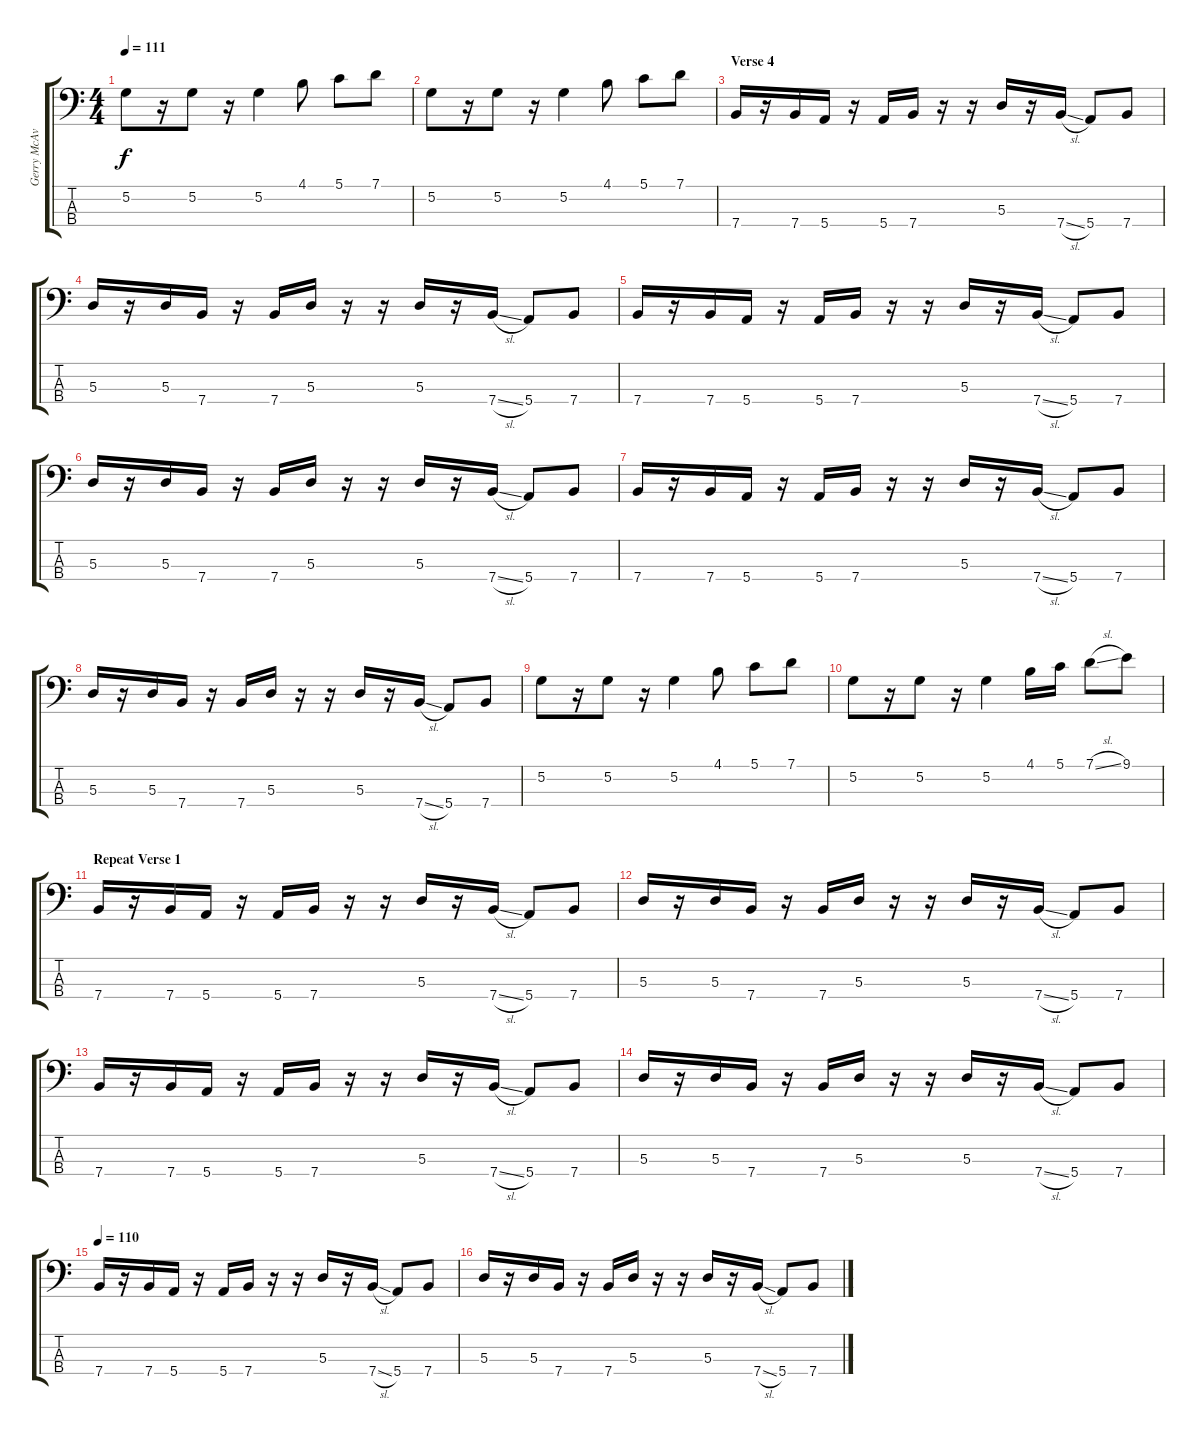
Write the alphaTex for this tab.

\track ("Gerry McAvoy" "Gerry McAv") {instrument electricbasspick}
\staff {score tabs}
\tuning (G2 D2 A1 E1) {hide}
\ts (4 4)
\tempo 111
\clef f4
\ks c
5.2.8{dy f} r.16 5.2.8 r.16 5.2.4 4.1.8 5.1.8 7.1.8 |
5.2.8 r.16 5.2.8 r.16 5.2.4 4.1.8 5.1.8 7.1.8 |
\section ("" "Verse 4")
7.4.16 r.16 7.4.16 5.4.16 r.16 5.4.16 7.4.16 r.16 r.16 5.3.16 r.16 7.4{sl}.16 5.4.8 7.4.8 |
5.3.16 r.16 5.3.16 7.4.16 r.16 7.4.16 5.3.16 r.16 r.16 5.3.16 r.16 7.4{sl}.16 5.4.8 7.4.8 |
7.4.16 r.16 7.4.16 5.4.16 r.16 5.4.16 7.4.16 r.16 r.16 5.3.16 r.16 7.4{sl}.16 5.4.8 7.4.8 |
5.3.16 r.16 5.3.16 7.4.16 r.16 7.4.16 5.3.16 r.16 r.16 5.3.16 r.16 7.4{sl}.16 5.4.8 7.4.8 |
7.4.16 r.16 7.4.16 5.4.16 r.16 5.4.16 7.4.16 r.16 r.16 5.3.16 r.16 7.4{sl}.16 5.4.8 7.4.8 |
5.3.16 r.16 5.3.16 7.4.16 r.16 7.4.16 5.3.16 r.16 r.16 5.3.16 r.16 7.4{sl}.16 5.4.8 7.4.8 |
5.2.8 r.16 5.2.8 r.16 5.2.4 4.1.8 5.1.8 7.1.8 |
5.2.8 r.16 5.2.8 r.16 5.2.4 4.1.16 5.1.16 7.1{sl}.8 9.1.8 |
\section ("" "Repeat Verse 1")
7.4.16 r.16 7.4.16 5.4.16 r.16 5.4.16 7.4.16 r.16 r.16 5.3.16 r.16 7.4{sl}.16 5.4.8 7.4.8 |
5.3.16 r.16 5.3.16 7.4.16 r.16 7.4.16 5.3.16 r.16 r.16 5.3.16 r.16 7.4{sl}.16 5.4.8 7.4.8 |
7.4.16 r.16 7.4.16 5.4.16 r.16 5.4.16 7.4.16 r.16 r.16 5.3.16 r.16 7.4{sl}.16 5.4.8 7.4.8 |
5.3.16 r.16 5.3.16 7.4.16 r.16 7.4.16 5.3.16 r.16 r.16 5.3.16 r.16 7.4{sl}.16 5.4.8 7.4.8 |
\tempo 110
7.4.16 r.16 7.4.16 5.4.16 r.16 5.4.16 7.4.16 r.16 r.16 5.3.16 r.16 7.4{sl}.16 5.4.8 7.4.8 |
5.3.16 r.16 5.3.16 7.4.16 r.16 7.4.16 5.3.16 r.16 r.16 5.3.16 r.16 7.4{sl}.16 5.4.8 7.4.8
